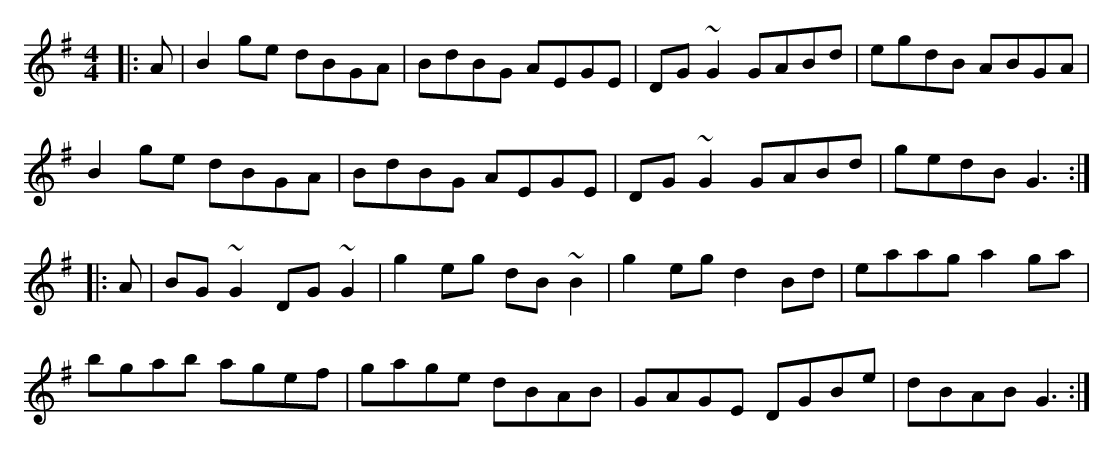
X:1
M:4/4
K:G
|:A|B2ge dBGA|BdBG AEGE|DG~G2 GABd|egdB ABGA|
B2ge dBGA|BdBG AEGE|DG~G2 GABd|gedB G3:|
|:A|BG~G2 DG~G2|g2eg dB~B2|g2eg d2Bd|eaag a2ga|
bgab agef|gage dBAB|GAGE DGBe|dBAB G3:|
